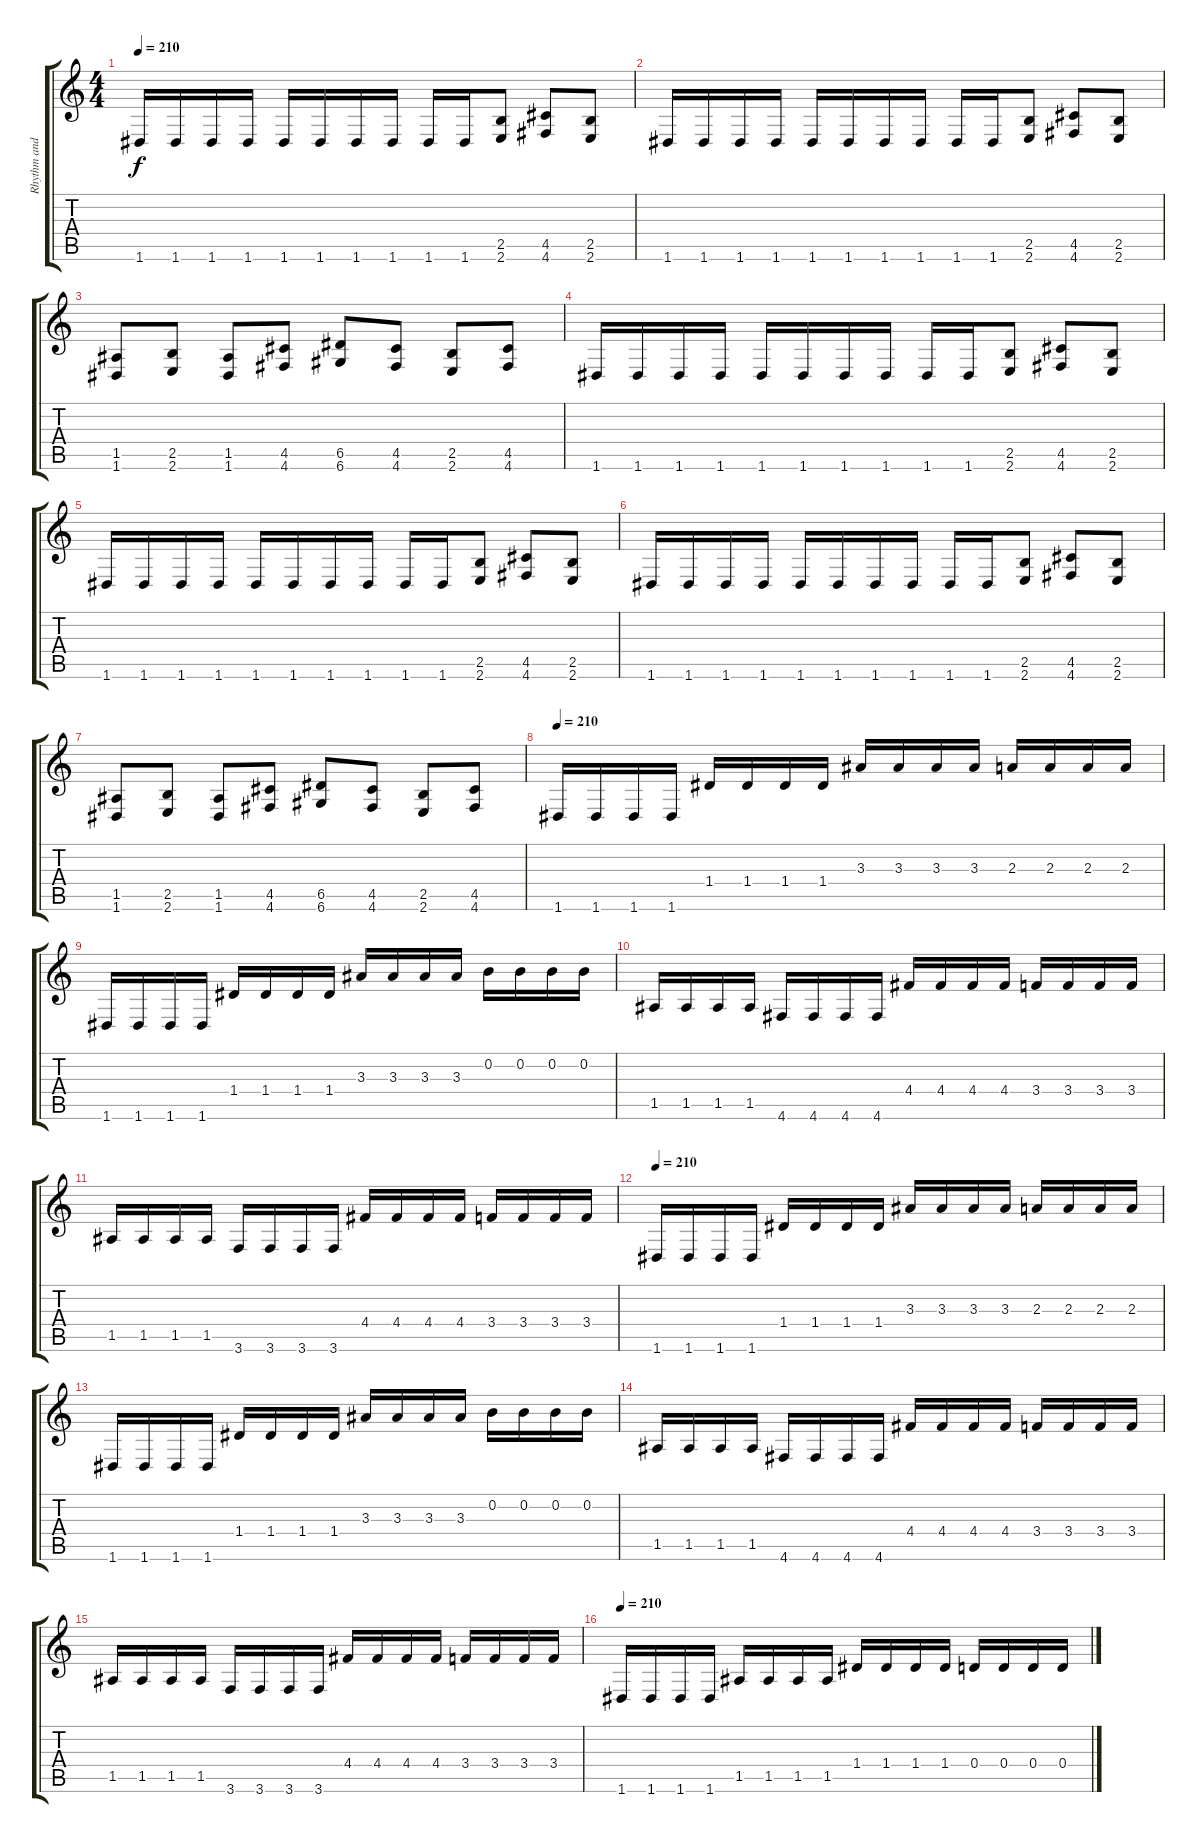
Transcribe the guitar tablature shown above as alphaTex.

\track ("Rhythm and solo" "Rhythm and") {instrument distortionguitar}
\staff {score tabs}
\tuning (E4 B3 G3 D3 A2 D2) {hide}
\ts (4 4)
\tempo 210
\clef g2
\ks c
1.6.16{dy f} 1.6.16 1.6.16 1.6.16 1.6.16 1.6.16 1.6.16 1.6.16 1.6.16 1.6.16 (2.5 2.6).8 (4.5 4.6).8 (2.5 2.6).8 |
1.6.16 1.6.16 1.6.16 1.6.16 1.6.16 1.6.16 1.6.16 1.6.16 1.6.16 1.6.16 (2.5 2.6).8 (4.5 4.6).8 (2.5 2.6).8 |
(1.5 1.6).8 (2.5 2.6).8 (1.5 1.6).8 (4.5 4.6).8 (6.5 6.6).8 (4.5 4.6).8 (2.5 2.6).8 (4.5 4.6).8 |
1.6.16 1.6.16 1.6.16 1.6.16 1.6.16 1.6.16 1.6.16 1.6.16 1.6.16 1.6.16 (2.5 2.6).8 (4.5 4.6).8 (2.5 2.6).8 |
1.6.16 1.6.16 1.6.16 1.6.16 1.6.16 1.6.16 1.6.16 1.6.16 1.6.16 1.6.16 (2.5 2.6).8 (4.5 4.6).8 (2.5 2.6).8 |
1.6.16 1.6.16 1.6.16 1.6.16 1.6.16 1.6.16 1.6.16 1.6.16 1.6.16 1.6.16 (2.5 2.6).8 (4.5 4.6).8 (2.5 2.6).8 |
(1.5 1.6).8 (2.5 2.6).8 (1.5 1.6).8 (4.5 4.6).8 (6.5 6.6).8 (4.5 4.6).8 (2.5 2.6).8 (4.5 4.6).8 |
\tempo 210
1.6.16 1.6.16 1.6.16 1.6.16 1.4.16 1.4.16 1.4.16 1.4.16 3.3.16 3.3.16 3.3.16 3.3.16 2.3.16 2.3.16 2.3.16 2.3.16 |
1.6.16 1.6.16 1.6.16 1.6.16 1.4.16 1.4.16 1.4.16 1.4.16 3.3.16 3.3.16 3.3.16 3.3.16 0.2.16 0.2.16 0.2.16 0.2.16 |
1.5.16 1.5.16 1.5.16 1.5.16 4.6.16 4.6.16 4.6.16 4.6.16 4.4.16 4.4.16 4.4.16 4.4.16 3.4.16 3.4.16 3.4.16 3.4.16 |
1.5.16 1.5.16 1.5.16 1.5.16 3.6.16 3.6.16 3.6.16 3.6.16 4.4.16 4.4.16 4.4.16 4.4.16 3.4.16 3.4.16 3.4.16 3.4.16 |
\tempo 210
1.6.16 1.6.16 1.6.16 1.6.16 1.4.16 1.4.16 1.4.16 1.4.16 3.3.16 3.3.16 3.3.16 3.3.16 2.3.16 2.3.16 2.3.16 2.3.16 |
1.6.16 1.6.16 1.6.16 1.6.16 1.4.16 1.4.16 1.4.16 1.4.16 3.3.16 3.3.16 3.3.16 3.3.16 0.2.16 0.2.16 0.2.16 0.2.16 |
1.5.16 1.5.16 1.5.16 1.5.16 4.6.16 4.6.16 4.6.16 4.6.16 4.4.16 4.4.16 4.4.16 4.4.16 3.4.16 3.4.16 3.4.16 3.4.16 |
1.5.16 1.5.16 1.5.16 1.5.16 3.6.16 3.6.16 3.6.16 3.6.16 4.4.16 4.4.16 4.4.16 4.4.16 3.4.16 3.4.16 3.4.16 3.4.16 |
\tempo 210
1.6.16 1.6.16 1.6.16 1.6.16 1.5.16 1.5.16 1.5.16 1.5.16 1.4.16 1.4.16 1.4.16 1.4.16 0.4.16 0.4.16 0.4.16 0.4.16
